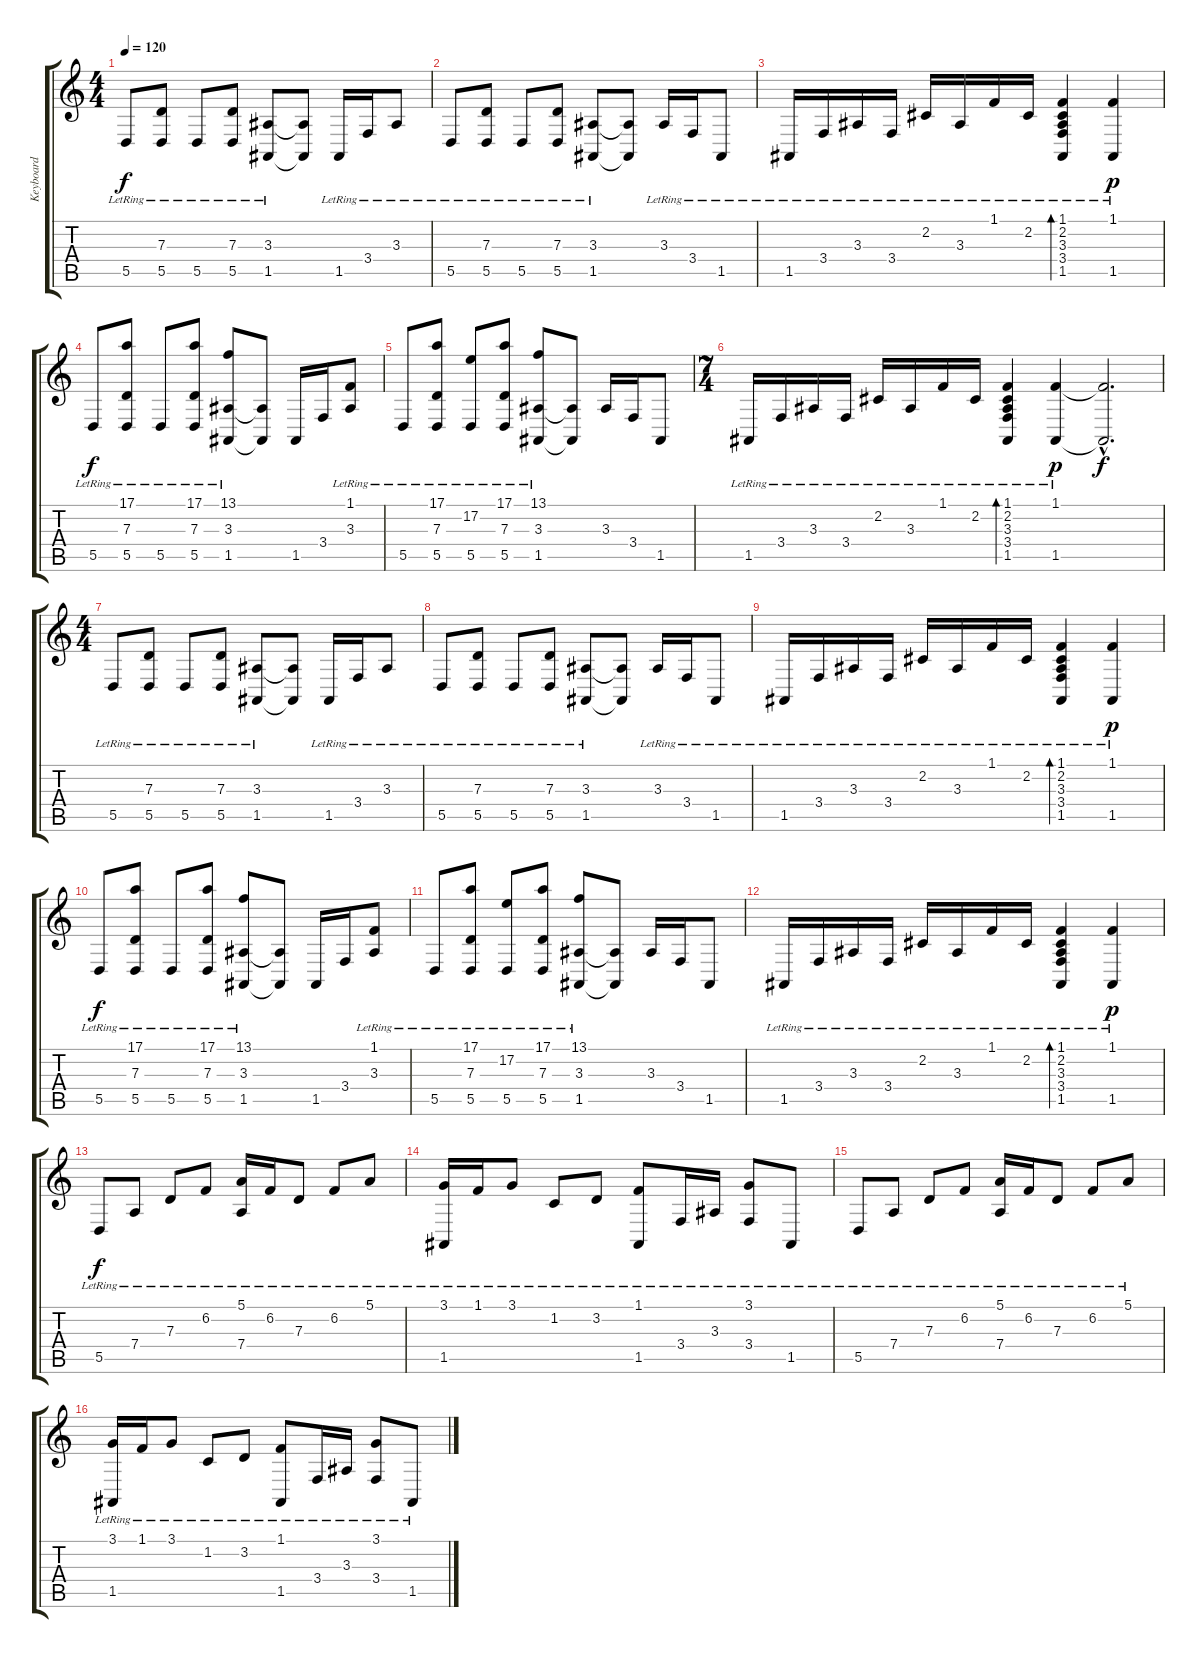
\track ("Keyboard" "Keyboard") {instrument honkytonkpiano}
\staff {score tabs}
\tuning (E4 B3 G3 D3 A2 E2) {hide}
\ts (4 4)
\tempo 120
\clef g2
\ks c
5.5{lr}.8{dy f instrument honkytonkpiano} (7.3{lr} 5.5{lr}).8 5.5{lr}.8 (7.3{lr} 5.5{lr}).8 (3.3{lr} 1.5{lr}).8 (3.3{t} 1.5{t}).8 1.5{lr}.16 3.4{lr}.16 3.3{lr}.8 |
5.5{lr}.8 (7.3{lr} 5.5{lr}).8 5.5{lr}.8 (7.3{lr} 5.5{lr}).8 (3.3{lr} 1.5{lr}).8 (3.3{t} 1.5{t}).8 3.3{lr}.16 3.4{lr}.16 1.5{lr}.8 |
1.5{lr}.16 3.4{lr}.16 3.3{lr}.16 3.4{lr}.16 2.2{lr}.16 3.3{lr}.16 1.1{lr}.16 2.2{lr}.16 (1.1{lr} 2.2{lr} 3.3{lr} 3.4{lr} 1.5{lr}).4{bd 60} (1.1{lr} 1.5{lr}).4{dy p} |
5.5{lr}.8{dy f} (17.1{lr} 7.3{lr} 5.5{lr}).8 5.5{lr}.8 (17.1{lr} 7.3{lr} 5.5{lr}).8 (13.1{lr} 3.3{lr} 1.5{lr}).8 (3.3{t} 1.5{t}).8 1.5.16 3.4.16 (1.1{lr} 3.3).8 |
5.5{lr}.8 (17.1{lr} 7.3{lr} 5.5{lr}).8 (17.2{lr} 5.5{lr}).8 (17.1{lr} 7.3{lr} 5.5{lr}).8 (13.1{lr} 3.3{lr} 1.5{lr}).8 (3.3{t} 1.5{t}).8 3.3.16 3.4.16 1.5.8 |
\ts (7 4)
1.5{lr}.16 3.4{lr}.16 3.3{lr}.16 3.4{lr}.16 2.2{lr}.16 3.3{lr}.16 1.1{lr}.16 2.2{lr}.16 (1.1{lr} 2.2{lr} 3.3{lr} 3.4{lr} 1.5{lr}).4{bd 60} (1.1{lr} 1.5{lr}).4{dy p} (1.1{hac t} 1.5{hac t}).2{d dy f} |
\ts (4 4)
5.5{lr}.8 (7.3{lr} 5.5{lr}).8 5.5{lr}.8 (7.3{lr} 5.5{lr}).8 (3.3{lr} 1.5{lr}).8 (3.3{t} 1.5{t}).8 1.5{lr}.16 3.4{lr}.16 3.3{lr}.8 |
5.5{lr}.8 (7.3{lr} 5.5{lr}).8 5.5{lr}.8 (7.3{lr} 5.5{lr}).8 (3.3{lr} 1.5{lr}).8 (3.3{t} 1.5{t}).8 3.3{lr}.16 3.4{lr}.16 1.5{lr}.8 |
1.5{lr}.16 3.4{lr}.16 3.3{lr}.16 3.4{lr}.16 2.2{lr}.16 3.3{lr}.16 1.1{lr}.16 2.2{lr}.16 (1.1{lr} 2.2{lr} 3.3{lr} 3.4{lr} 1.5{lr}).4{bd 60} (1.1{lr} 1.5{lr}).4{dy p} |
5.5{lr}.8{dy f} (17.1{lr} 7.3{lr} 5.5{lr}).8 5.5{lr}.8 (17.1{lr} 7.3{lr} 5.5{lr}).8 (13.1{lr} 3.3{lr} 1.5{lr}).8 (3.3{t} 1.5{t}).8 1.5.16 3.4.16 (1.1{lr} 3.3).8 |
5.5{lr}.8 (17.1{lr} 7.3{lr} 5.5{lr}).8 (17.2{lr} 5.5{lr}).8 (17.1{lr} 7.3{lr} 5.5{lr}).8 (13.1{lr} 3.3{lr} 1.5{lr}).8 (3.3{t} 1.5{t}).8 3.3.16 3.4.16 1.5.8 |
1.5{lr}.16 3.4{lr}.16 3.3{lr}.16 3.4{lr}.16 2.2{lr}.16 3.3{lr}.16 1.1{lr}.16 2.2{lr}.16 (1.1{lr} 2.2{lr} 3.3{lr} 3.4{lr} 1.5{lr}).4{bd 60} (1.1{lr} 1.5{lr}).4{dy p} |
5.5{lr}.8{dy f} 7.4{lr}.8 7.3{lr}.8 6.2{lr}.8 (5.1{lr} 7.4{lr}).16 6.2{lr}.16 7.3{lr}.8 6.2{lr}.8 5.1{lr}.8 |
(3.1{lr} 1.5{lr}).16 1.1{lr}.16 3.1{lr}.8 1.2{lr}.8 3.2{lr}.8 (1.1{lr} 1.5{lr}).8 3.4{lr}.16 3.3{lr}.16 (3.1{lr} 3.4{lr}).8 1.5{lr}.8 |
5.5{lr}.8 7.4{lr}.8 7.3{lr}.8 6.2{lr}.8 (5.1{lr} 7.4{lr}).16 6.2{lr}.16 7.3{lr}.8 6.2{lr}.8 5.1{lr}.8 |
(3.1{lr} 1.5{lr}).16 1.1{lr}.16 3.1{lr}.8 1.2{lr}.8 3.2{lr}.8 (1.1{lr} 1.5{lr}).8 3.4{lr}.16 3.3{lr}.16 (3.1{lr} 3.4{lr}).8 1.5{lr}.8
